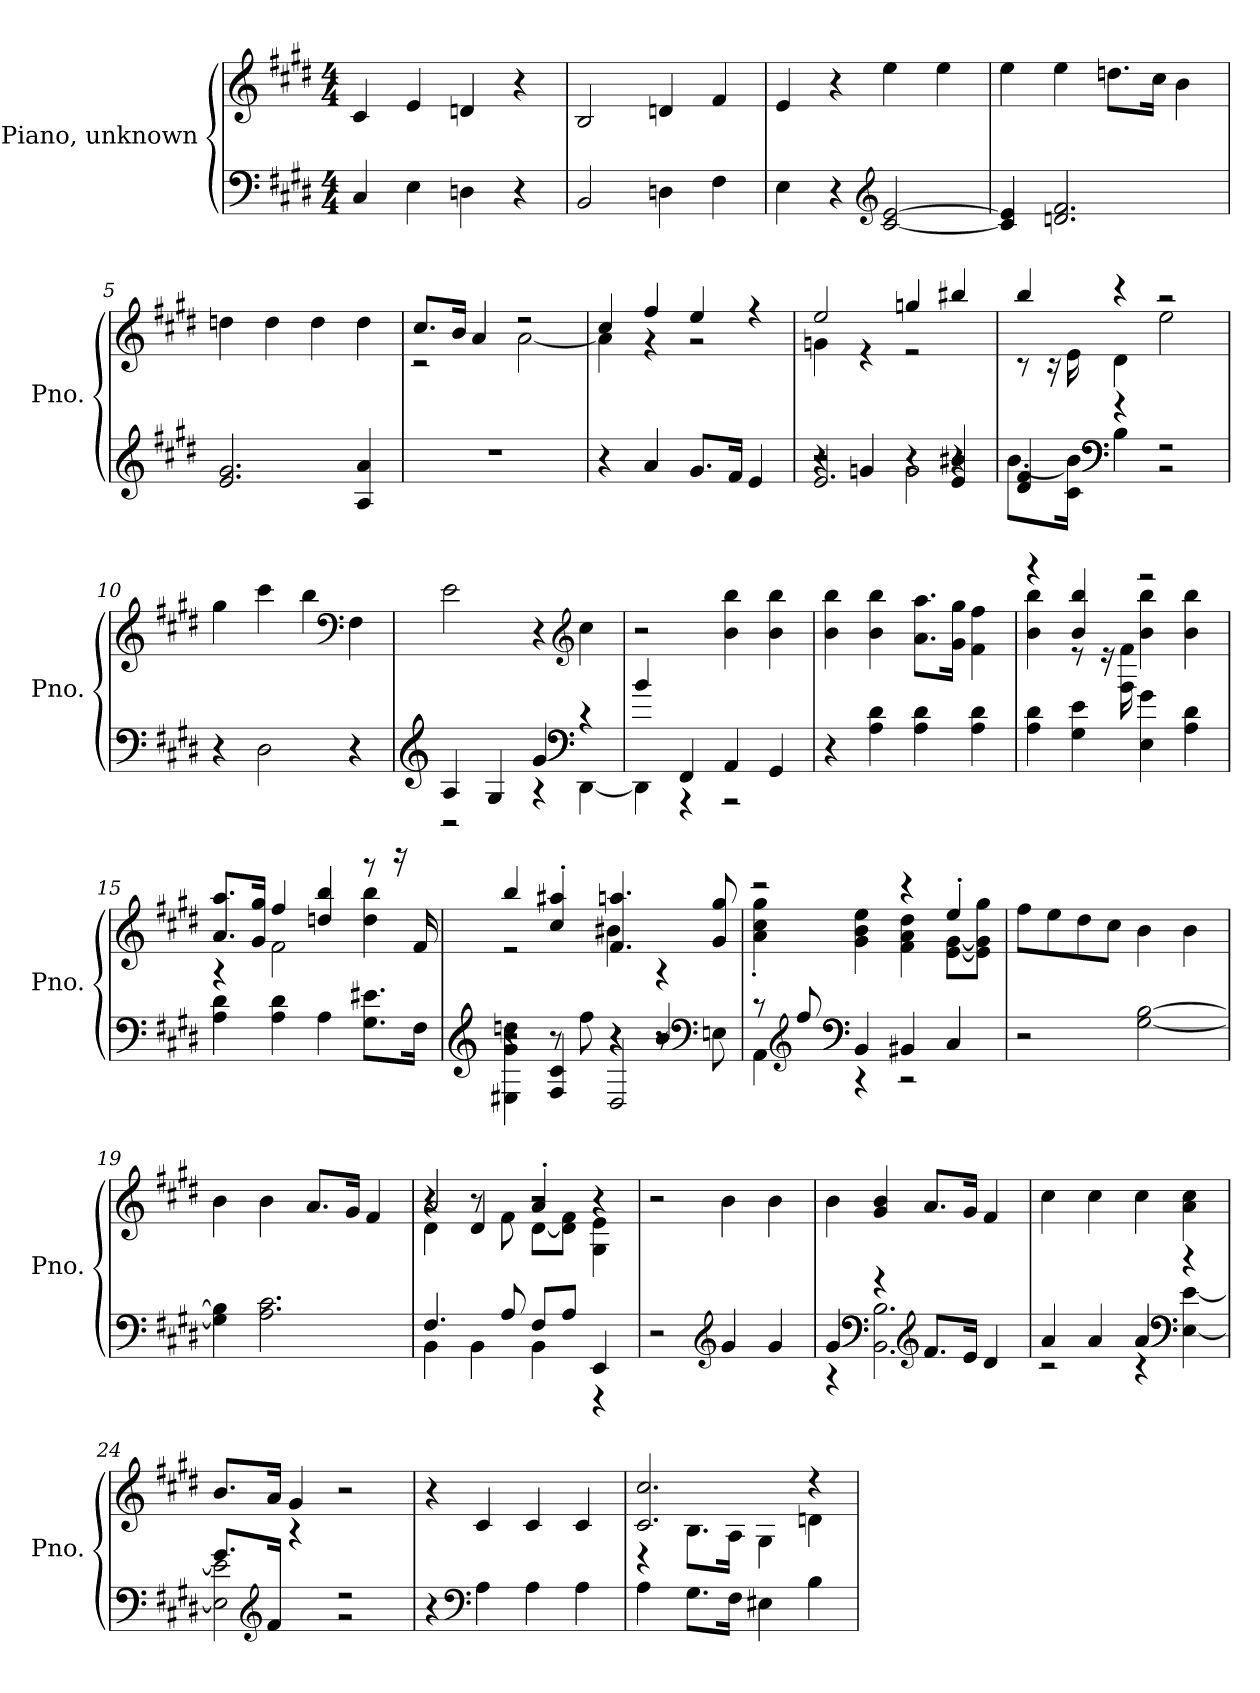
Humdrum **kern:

**kern	**kern
*part1	*part1
*staff2	*staff1
*I"Piano, unknown	*
*I'Pno.	*
*clefF4	*clefG2
*k[f#c#g#d#]	*k[f#c#g#d#]
*M4/4	*M4/4
*MM120	*MM120
=1	=1
4C#/	4c#/
4E\	4e/
4Dn\	4dn/
4r	4r
=2	=2
2BB/	2B/
4Dn\	4dn/
4F#\	4f#/
=3	=3
4E\	4e/
4r	4r
*clefG2	*
[2c#/ [2e/	4ee\
.	4ee\
=4	=4
4c#/] 4e/]	4ee\
2.dn/ 2.f#/	4ee\
.	8.ddn\L
.	16cc#\Jk
.	4b\
=5	=5
2.e/ 2.g#/	4ddn\
.	4dd\
.	4dd\
4A/ 4a/	4dd\
=6	=6
*	*^
1r	8.cc#/L	2r
.	16b/Jk	.
.	4a/	.
.	2r	[2a\
=7	=7	=7
4r	4cc#/	4a\]
4a/	4ff#/	4r
8.g#/L	4ee/	2r
16f#/Jk	.	.
4e/	4r	.
!!LO:LB:g=z	!!
=8	=8	=8
*^	*	*
*	*^	*	*
4r	2r	2.e/	2ee/	4gn\
4gn/	.	.	.	4r
4r	2g\	.	4ggn/	2r
4e/ 4b#X/	.	4r	4bb#X/	.
*	*v	*v	*	*
=9	=9	=9	=9
4d#/ 4f#/	[8.b\L	4bb/	8r
.	.	.	16r
.	16c#\ 16b\]Jk	.	16e\
*clefF4	*	*	*
4r	4B\	4r	4d#\
2r	2r	2r	2ee\
*v	*v	*	*
*	*v	*v
=10	=10
4r	4gg#\
2D#\	4ccc#\
.	4bb\
*	*clefF4
4r	4F#\
=11	=11
*clefG2	*
*^	*
4A/	2r	2e\
4G#/	.	.
4g#/	4r	4r
*clefF4	*	*clefG2
4r	[4DD#\	4cc#\
=12	=12	=12
4b/	4DD#\]	2r
4FF#/	4r	.
4AA/	2r	4b\ 4bb\
4GG#/	.	4b\ 4bb\
*v	*v	*
!!LO:LB:g=z
=13	=13
4r	4b\ 4bb\
4A\ 4d#\	4b\ 4bb\
4A\ 4d#\	8.a\ 8.aa\L
.	16g#\ 16gg#\Jk
4A\ 4d#\	4f#\ 4ff#\
=14	=14
*	*^
4A\ 4d#\	4r	4b\ 4bb\
4G#\ 4e\	4b/ 4bb/	8r
.	.	16r
.	.	16F#\ 16f#\
4E\ 4g#\	2r	4b\ 4bb\
4A\ 4d#\	.	4b\ 4bb\
=15	=15	=15
4A\ 4d#\	8.a/ 8.aa/L	4r
.	16g#/ 16gg#/Jk	.
4A\ 4d#\	4ff#/	2f#\
4A\	4ddn/ 4bb/	.
8.G#\ 8.e#X\L	8r	4dd\ 4bb\
.	16r	.
16F#\Jk	16f#/	.
=16	=16	=16
*clefG2	*	*
*^	*	*
*	*^	*	*
2r	4E#X\ 4g#\ 4ddn\	4r	4bb/	2r
.	8r	4F#/ 4c#/	4cc#/' 4aa#X/'	.
.	8ff#\	.	.	.
4r	4r	2D#/	4.f#/ 4.aan/	4b#X\
4b/	8r	.	.	4r
*clefF4	*	*	*	*
.	8En\	.	8g#/ 8gg#/	.
*	*v	*v	*	*
!!LO:LB:g=z	!!
=17	=17	=17	=17
8r	4AA\	2r	4a\' 4cc#\' 4gg#\'
*clefG2	*	*	*
8ff#/	.	.	.
*clefF4	*	*	*
4BB/	4r	.	4g#\ 4b\ 4ee\
4BB#X/	2r	4r	4f#\ 4a\ 4dd#\
4C#/	.	4ee'/	[8e\ [8g#\L
.	.	.	8e\] 8g#\] 8gg#\J
*v	*v	*	*
*	*v	*v
=18	=18
2r	8ff#\L
.	8ee\
.	8dd#\
.	8cc#\J
[2G#\ [2B\	4b\
.	4b\
=19	=19
4G#\] 4B\]	4b\
2.A\ 2.c#\	4b\
.	8.a/L
.	16g#/Jk
.	4f#/
=20	=20
*^	*^
*	*	*	*^
4.F#/	4BB\	2a/	4d#\	4r
.	4BB\	.	8r	4d#/
8A/	.	.	8f#\	.
8F#/L	4BB\	4a'/	[8d#\L	2r
8A/J	.	.	8d#\] 8f#\J	.
4EE/	4r	4r	4G#\ 4e\	.
*v	*v	*	*	*
*	*v	*v	*v
=21	=21
2r	2r
*clefG2	*
4g#/	4b\
4g#/	4b\
!!LO:LB:g=z
=22	=22
*^	*
4g#/	4r	4b\
*clefF4	*	*
4r	2.BB\ 2.B\	4g#/ 4b/
*clefG2	*	*
8.f#/L	.	8.a/L
16e/Jk	.	16g#/Jk
4d#/	.	4f#/
=23	=23	=23
4a/	2r	4cc#\
4a/	.	4cc#\
4a/	4r	4cc#\
*clefF4	*	*
4r	[4E\ [4e\	4a\ 4cc#\
=24	=24	=24
8.g#/L	2E\] 2e\]	8.b/L
*clefG2	*	*
16f#/Jk	.	16a/Jk
4r	.	4g#/
2r	2r	2r
*v	*v	*
=25	=25
4r	4r
*clefF4	*
4A\	4c#/
4A\	4c#/
4A\	4c#/
=26	=26
*	*^
4A\	2.c#/ 2.cc#/	4r
8.G#\L	.	8.B\L
16F#\Jk	.	16A\Jk
4E#X\	.	4G#\
4B\	4r	4dn\
*	*v	*v
=	=
*-	*-
